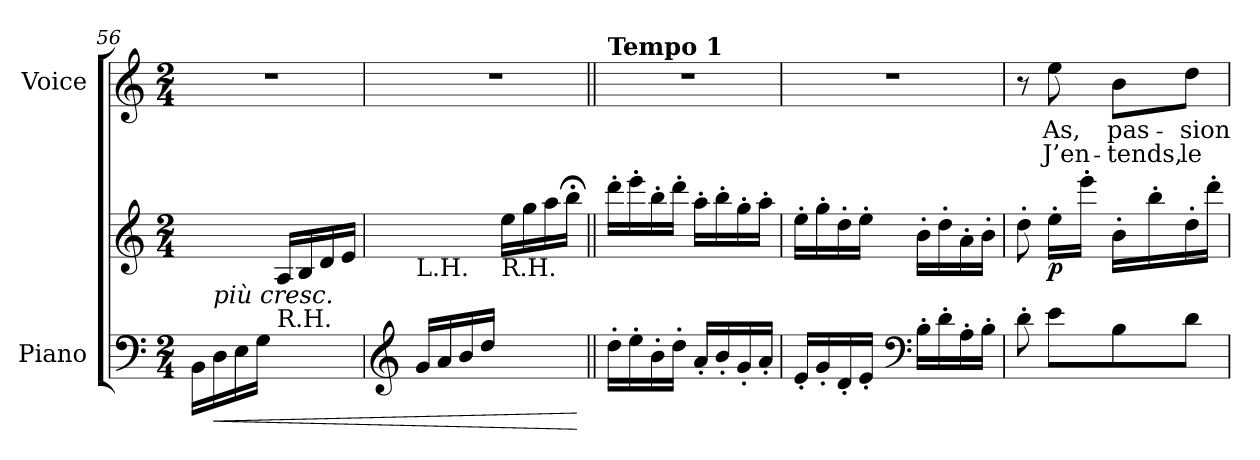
**kern	**kern	**dynam	**kern	**text	**text	**dynam
*part2	*part2	*part2	*part1	*part1	*part1	*part1
*staff3	*staff2	*staff2/3	*staff1	*staff1	*staff1	*staff1
*I"Piano	*	*	*I"Voice	*	*	*
*I'Pno	*	*	*	*	*	*
!!LO:LB:g=z
*clefF4	*clefG2	*	*clefG2	*	*	*
*k[]	*k[]	*	*k[]	*	*	*
*M2/4	*M2/4	*	*M2/4	*	*	*
=56	=56	=56	=56	=56	=56	=56
*^	*	*	*	*	*	*
(>16BB\LL	2ryy	16ryy	.	2r	.	.	.
!	!	!LO:TX:b:i:t=più cresc.	!	!	!	!	!
!	!	!	!LO:HP:b=2	!	!	!	!
16D\	.	8.ryy	<	.	.	.	.
16E\	.	.	.	.	.	.	.
16G\JJ	.	.	.	.	.	.	.
!	!	!LO:TX:b:t=R.H.	!	!	!	!	!
4ryy	.	16A/LL	.	.	.	.	.
.	.	16B/	.	.	.	.	.
.	.	16d/	.	.	.	.	.
.	.	16e/JJ)	.	.	.	.	.
=57	=57	=57	=57	=57	=57	=57	=57
*clefG2	*	*	*	*	*	*	*
!	!	!LO:TX:b:t=L.H.	!	!	!	!	!
(16g/LL	2ryy	4ryy	.	2r	.	.	.
16a/	.	.	.	.	.	.	.
16b/	.	.	.	.	.	.	.
16dd/JJ	.	.	.	.	.	.	.
!	!	!LO:TX:b:t=R.H.	!	!	!	!	!
4ryy	.	16ee\LL	.	.	.	.	.
.	.	16gg\	.	.	.	.	.
.	.	16aa\	.	.	.	.	.
.	.	16bb;<\JJ)	.	.	.	.	.
*v	*v	*	*	*	*	*	*
.	.	[	.	.	.	.
=58||	=58||	=58||	=58||	=58||	=58||	=58||
!	!	!	!LO:TX:a:B:t=Tempo 1	!	!	!
!	!	!LO:DY:b	!	!	!	!
!	!	!LO:DY:n=1:b	!	!	!	!
16dd'\LL	16ddd'\LL	f other-dynamics	2r	.	.	.
16ee'\	16eee'\	.	.	.	.	.
16b'\	16bb'\	.	.	.	.	.
16dd'\JJ	16ddd'\JJ	.	.	.	.	.
16a'/LL	16aa'\LL	.	.	.	.	.
16b'/	16bb'\	.	.	.	.	.
16g'/	16gg'\	.	.	.	.	.
16a'/JJ	16aa'\JJ	.	.	.	.	.
!!LO:LB:g=z
=59	=59	=59	=59	=59	=59	=59
16e'/LL	16ee'\LL	.	2r	.	.	.
16g'/	16gg'\	.	.	.	.	.
16d'/	16dd'\	.	.	.	.	.
16e'/JJ	16ee'\JJ	.	.	.	.	.
*clefF4	*	*	*	*	*	*
16B'\LL	16b'\LL	.	.	.	.	.
16d'\	16dd'\	.	.	.	.	.
16A'\	16a'\	.	.	.	.	.
16B'\JJ	16b'\JJ	.	.	.	.	.
=60	=60	=60	=60	=60	=60	=60
8d'\	8dd'\	.	8r	.	.	.
!	!	!LO:DY:b	!	!LO:LY:b	!LO:LY:b	!LO:DY:a
!	!	!	!	!	!	!LO:DY:n=1:a
8e\L	16ee'\LL	p	8ee\	As,	J’en-	mf other-dynamics
.	16eee'\JJ	.	.	.	.	.
!	!	!	!	!LO:LY:b	!LO:LY:b	!
8B\	16b'\LL	.	8b\L	pas-	-tends,	.
.	16bb'\	.	.	.	.	.
!	!	!	!	!LO:LY:b	!LO:LY:b	!
8d\J	16dd'\	.	8dd\J	-sion-	le	.
.	16ddd'\JJ	.	.	.	.	.
=	=	=	=	=	=	=
*-	*-	*-	*-	*-	*-	*-
